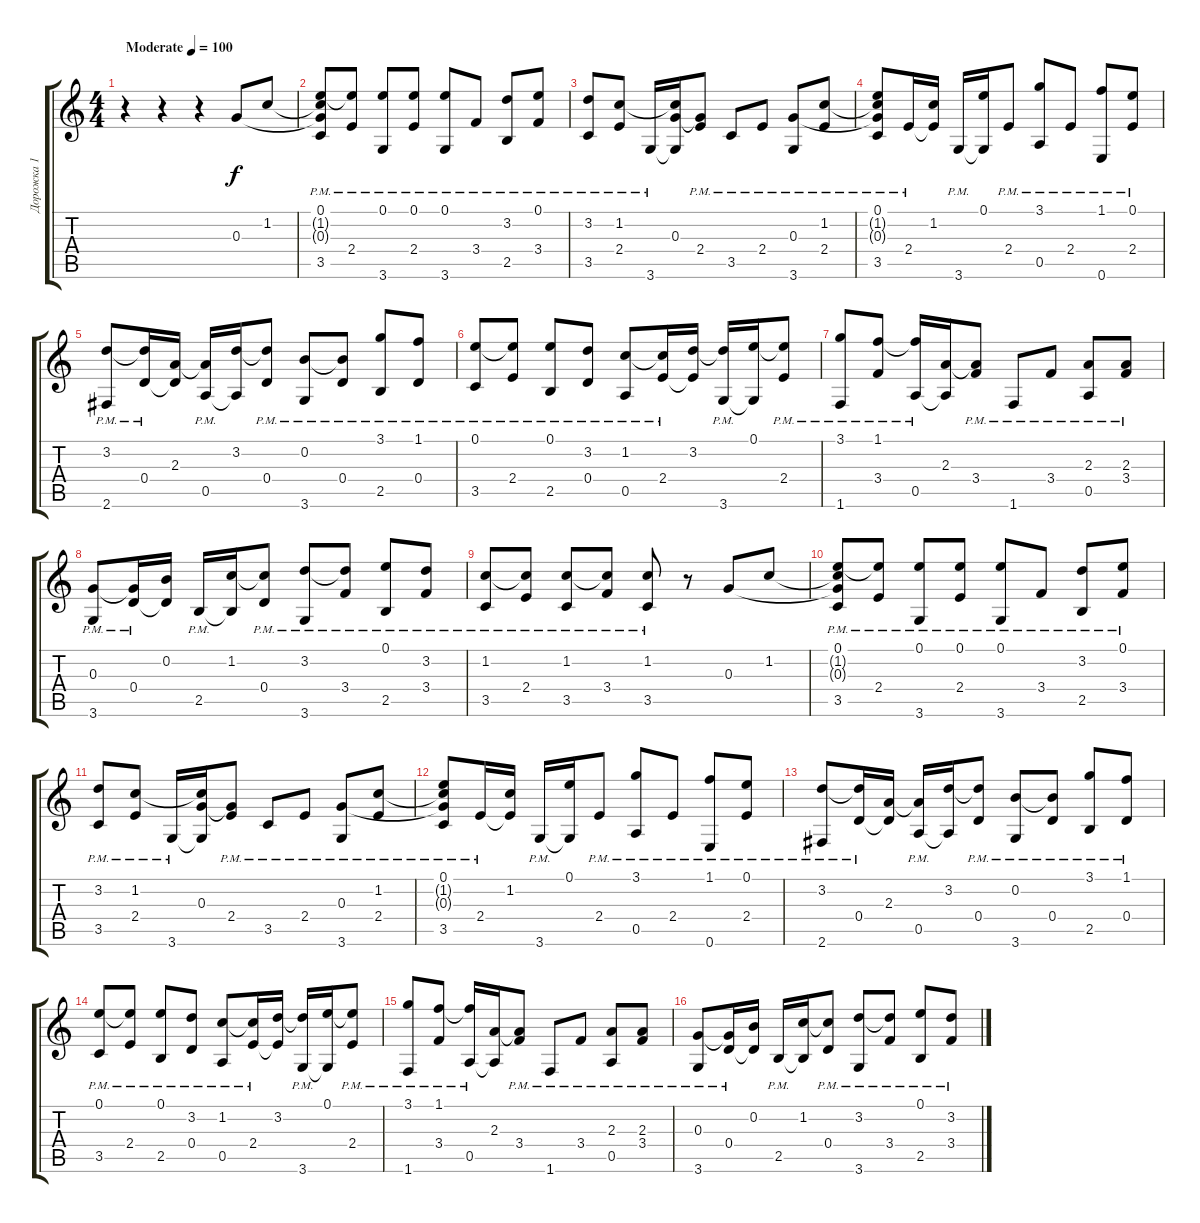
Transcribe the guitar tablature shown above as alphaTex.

\track ("Дорожка 1" "Дорожка 1") {instrument acousticguitarsteel}
\staff {score tabs}
\tuning (E4 B3 G3 D3 A2 E2) {hide}
\ts (4 4)
\tempo (100 "Moderate")
\clef g2
\ks c
r.4{dy f instrument acousticguitarsteel} r.4 r.4 0.3.8 1.2.8 |
(0.1 1.2{t} 0.3{t} 3.5{pm}).8 (0.1{t} 2.4{pm}).8 (0.1 3.6{pm}).8 (0.1 2.4{pm}).8 (0.1 3.6{pm}).8 3.4{pm}.8 (3.2 2.5{pm}).8 (0.1 3.4{pm}).8 |
(3.2 3.5{pm}).8 (1.2 2.4{pm}).8 3.6{pm}.16 (1.2{t} 0.3 3.6{t}).16 (0.3{t} 2.4{pm}).8 3.5{pm}.8 2.4{pm}.8 (0.3 3.6{pm}).8 (1.2 2.4{pm}).8 |
(0.1 1.2{t} 0.3{t} 3.5{pm}).8 2.4{pm}.16 (1.2 2.4{t}).16 3.6{pm}.16 (0.1 3.6{t}).16 2.4{pm}.8 (3.1 0.5{pm}).8 2.4{pm}.8 (1.1 0.6{pm}).8 (0.1 2.4{pm}).8 |
(3.2 2.6{pm}).8 (3.2{t} 0.4{pm}).16 (2.3 0.4{t}).16 (2.3{t} 0.5{pm}).16 (3.2 0.5{t}).16 (3.2{t} 0.4{pm}).8 (0.2 3.6{pm}).8 (0.2{t} 0.4{pm}).8 (3.1 2.5{pm}).8 (1.1 0.4{pm}).8 |
(0.1 3.5{pm}).8 (0.1{t} 2.4{pm}).8 (0.1 2.5{pm}).8 (3.2 0.4{pm}).8 (1.2 0.5{pm}).8 (1.2{t} 2.4{pm}).16 (3.2 2.4{t}).16 (3.2{t} 3.6{pm}).16 (0.1 3.6{t}).16 (0.1{t} 2.4{pm}).8 |
(3.1 1.6{pm}).8 (1.1 3.4{pm}).8 (1.1{t} 0.5{pm}).16 (2.3 0.5{t}).16 (2.3{t} 3.4{pm}).8 1.6{pm}.8 3.4{pm}.8 (2.3 0.5{pm}).8 (2.3 3.4{pm}).8 |
(0.3 3.6{pm}).8 (0.3{t} 0.4{pm}).16 (0.2 0.4{t}).16 2.5{pm}.16 (1.2 2.5{t}).16 (1.2{t} 0.4{pm}).8 (3.2 3.6{pm}).8 (3.2{t} 3.4{pm}).8 (0.1 2.5{pm}).8 (3.2 3.4{pm}).8 |
(1.2 3.5{pm}).8 (1.2{t} 2.4{pm}).8 (1.2 3.5{pm}).8 (1.2{t} 3.4{pm}).8 (1.2 3.5{pm}).8 r.8 0.3.8 1.2.8 |
(0.1 1.2{t} 0.3{t} 3.5{pm}).8 (0.1{t} 2.4{pm}).8 (0.1 3.6{pm}).8 (0.1 2.4{pm}).8 (0.1 3.6{pm}).8 3.4{pm}.8 (3.2 2.5{pm}).8 (0.1 3.4{pm}).8 |
(3.2 3.5{pm}).8 (1.2 2.4{pm}).8 3.6{pm}.16 (1.2{t} 0.3 3.6{t}).16 (0.3{t} 2.4{pm}).8 3.5{pm}.8 2.4{pm}.8 (0.3 3.6{pm}).8 (1.2 2.4{pm}).8 |
(0.1 1.2{t} 0.3{t} 3.5{pm}).8 2.4{pm}.16 (1.2 2.4{t}).16 3.6{pm}.16 (0.1 3.6{t}).16 2.4{pm}.8 (3.1 0.5{pm}).8 2.4{pm}.8 (1.1 0.6{pm}).8 (0.1 2.4{pm}).8 |
(3.2 2.6{pm}).8 (3.2{t} 0.4{pm}).16 (2.3 0.4{t}).16 (2.3{t} 0.5{pm}).16 (3.2 0.5{t}).16 (3.2{t} 0.4{pm}).8 (0.2 3.6{pm}).8 (0.2{t} 0.4{pm}).8 (3.1 2.5{pm}).8 (1.1 0.4{pm}).8 |
(0.1 3.5{pm}).8 (0.1{t} 2.4{pm}).8 (0.1 2.5{pm}).8 (3.2 0.4{pm}).8 (1.2 0.5{pm}).8 (1.2{t} 2.4{pm}).16 (3.2 2.4{t}).16 (3.2{t} 3.6{pm}).16 (0.1 3.6{t}).16 (0.1{t} 2.4{pm}).8 |
(3.1 1.6{pm}).8 (1.1 3.4{pm}).8 (1.1{t} 0.5{pm}).16 (2.3 0.5{t}).16 (2.3{t} 3.4{pm}).8 1.6{pm}.8 3.4{pm}.8 (2.3 0.5{pm}).8 (2.3 3.4{pm}).8 |
(0.3 3.6{pm}).8 (0.3{t} 0.4{pm}).16 (0.2 0.4{t}).16 2.5{pm}.16 (1.2 2.5{t}).16 (1.2{t} 0.4{pm}).8 (3.2 3.6{pm}).8 (3.2{t} 3.4{pm}).8 (0.1 2.5{pm}).8 (3.2 3.4{pm}).8
